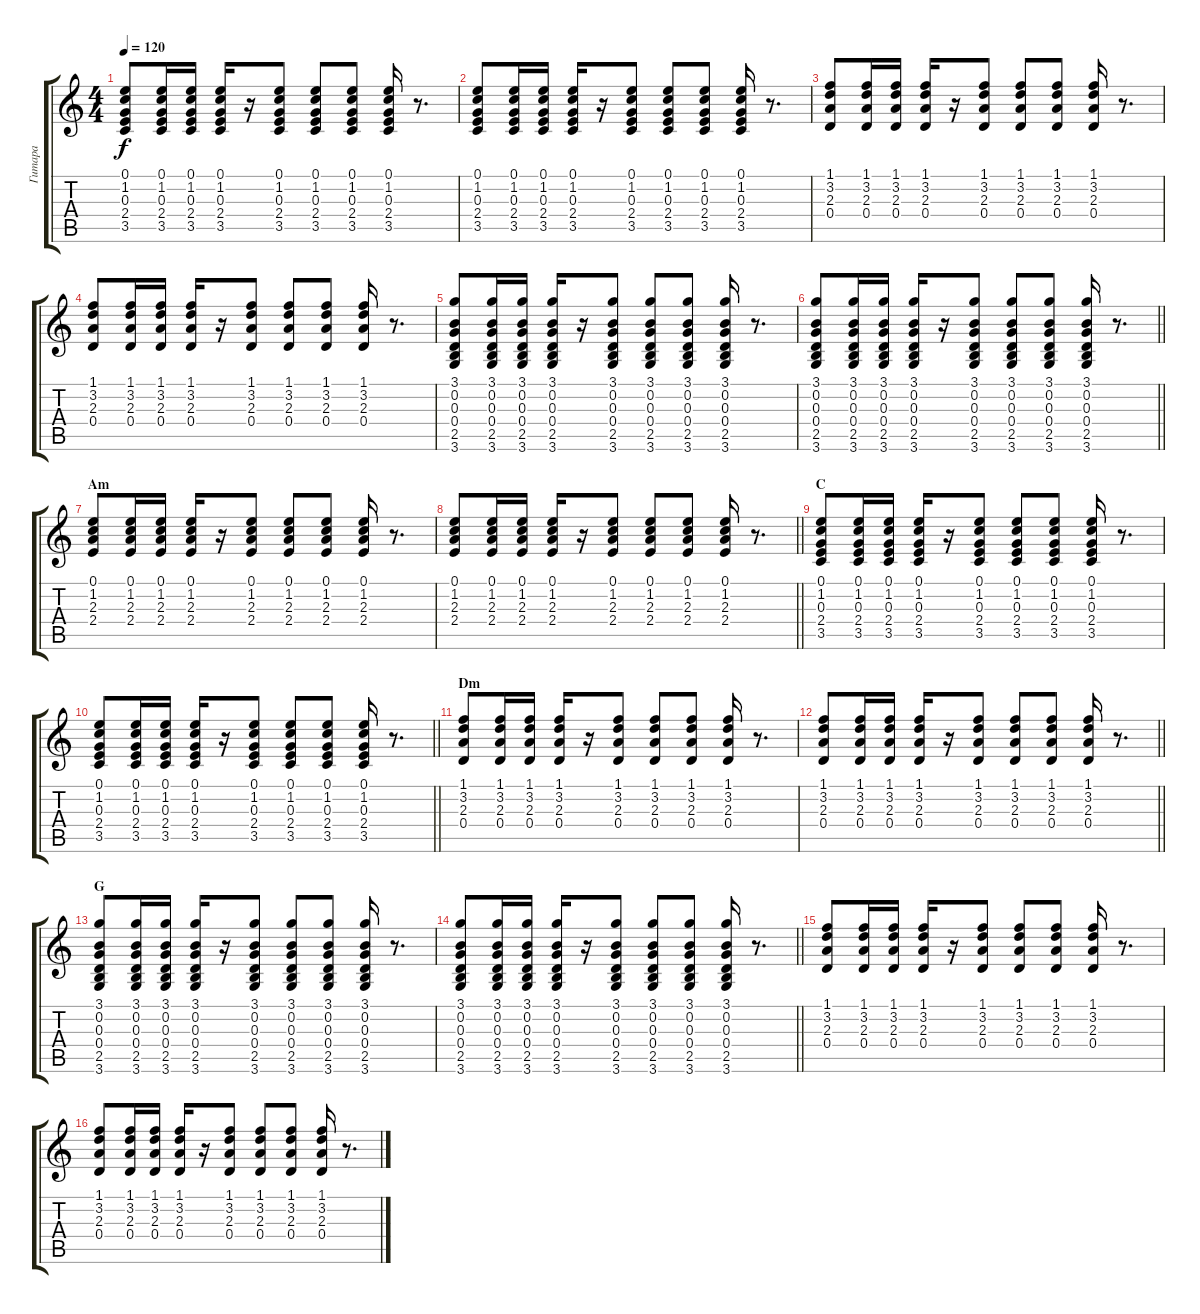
\track ("Гитара" "Гитара") {solo instrument electricguitarmuted}
\staff {score tabs}
\tuning (E4 B3 G3 D3 A2 E2) {hide}
\ts (4 4)
\tempo 120
\clef g2
\ks c
(0.1 1.2 0.3 2.4 3.5).8{dy f} (0.1 1.2 0.3 2.4 3.5).16 (0.1 1.2 0.3 2.4 3.5).16 (0.1 1.2 0.3 2.4 3.5).16 r.16 (0.1 1.2 0.3 2.4 3.5).8 (0.1 1.2 0.3 2.4 3.5).8 (0.1 1.2 0.3 2.4 3.5).8 (0.1 1.2 0.3 2.4 3.5).16 r.8{d} |
(0.1 1.2 0.3 2.4 3.5).8 (0.1 1.2 0.3 2.4 3.5).16 (0.1 1.2 0.3 2.4 3.5).16 (0.1 1.2 0.3 2.4 3.5).16 r.16 (0.1 1.2 0.3 2.4 3.5).8 (0.1 1.2 0.3 2.4 3.5).8 (0.1 1.2 0.3 2.4 3.5).8 (0.1 1.2 0.3 2.4 3.5).16 r.8{d} |
(1.1 3.2 2.3 0.4).8 (1.1 3.2 2.3 0.4).16 (1.1 3.2 2.3 0.4).16 (1.1 3.2 2.3 0.4).16 r.16 (1.1 3.2 2.3 0.4).8 (1.1 3.2 2.3 0.4).8 (1.1 3.2 2.3 0.4).8 (1.1 3.2 2.3 0.4).16 r.8{d} |
(1.1 3.2 2.3 0.4).8 (1.1 3.2 2.3 0.4).16 (1.1 3.2 2.3 0.4).16 (1.1 3.2 2.3 0.4).16 r.16 (1.1 3.2 2.3 0.4).8 (1.1 3.2 2.3 0.4).8 (1.1 3.2 2.3 0.4).8 (1.1 3.2 2.3 0.4).16 r.8{d} |
(3.1 0.2 0.3 0.4 2.5 3.6).8 (3.1 0.2 0.3 0.4 2.5 3.6).16 (3.1 0.2 0.3 0.4 2.5 3.6).16 (3.1 0.2 0.3 0.4 2.5 3.6).16 r.16 (3.1 0.2 0.3 0.4 2.5 3.6).8 (3.1 0.2 0.3 0.4 2.5 3.6).8 (3.1 0.2 0.3 0.4 2.5 3.6).8 (3.1 0.2 0.3 0.4 2.5 3.6).16 r.8{d} |
\barLineRight lightlight
(3.1 0.2 0.3 0.4 2.5 3.6).8 (3.1 0.2 0.3 0.4 2.5 3.6).16 (3.1 0.2 0.3 0.4 2.5 3.6).16 (3.1 0.2 0.3 0.4 2.5 3.6).16 r.16 (3.1 0.2 0.3 0.4 2.5 3.6).8 (3.1 0.2 0.3 0.4 2.5 3.6).8 (3.1 0.2 0.3 0.4 2.5 3.6).8 (3.1 0.2 0.3 0.4 2.5 3.6).16 r.8{d} |
\section ("" "Am")
(0.1 1.2 2.3 2.4).8 (0.1 1.2 2.3 2.4).16 (0.1 1.2 2.3 2.4).16 (0.1 1.2 2.3 2.4).16 r.16 (0.1 1.2 2.3 2.4).8 (0.1 1.2 2.3 2.4).8 (0.1 1.2 2.3 2.4).8 (0.1 1.2 2.3 2.4).16 r.8{d} |
\barLineRight lightlight
(0.1 1.2 2.3 2.4).8 (0.1 1.2 2.3 2.4).16 (0.1 1.2 2.3 2.4).16 (0.1 1.2 2.3 2.4).16 r.16 (0.1 1.2 2.3 2.4).8 (0.1 1.2 2.3 2.4).8 (0.1 1.2 2.3 2.4).8 (0.1 1.2 2.3 2.4).16 r.8{d} |
\section ("" "C")
(0.1 1.2 0.3 2.4 3.5).8 (0.1 1.2 0.3 2.4 3.5).16 (0.1 1.2 0.3 2.4 3.5).16 (0.1 1.2 0.3 2.4 3.5).16 r.16 (0.1 1.2 0.3 2.4 3.5).8 (0.1 1.2 0.3 2.4 3.5).8 (0.1 1.2 0.3 2.4 3.5).8 (0.1 1.2 0.3 2.4 3.5).16 r.8{d} |
\barLineRight lightlight
(0.1 1.2 0.3 2.4 3.5).8 (0.1 1.2 0.3 2.4 3.5).16 (0.1 1.2 0.3 2.4 3.5).16 (0.1 1.2 0.3 2.4 3.5).16 r.16 (0.1 1.2 0.3 2.4 3.5).8 (0.1 1.2 0.3 2.4 3.5).8 (0.1 1.2 0.3 2.4 3.5).8 (0.1 1.2 0.3 2.4 3.5).16 r.8{d} |
\section ("" "Dm")
(1.1 3.2 2.3 0.4).8 (1.1 3.2 2.3 0.4).16 (1.1 3.2 2.3 0.4).16 (1.1 3.2 2.3 0.4).16 r.16 (1.1 3.2 2.3 0.4).8 (1.1 3.2 2.3 0.4).8 (1.1 3.2 2.3 0.4).8 (1.1 3.2 2.3 0.4).16 r.8{d} |
\barLineRight lightlight
(1.1 3.2 2.3 0.4).8 (1.1 3.2 2.3 0.4).16 (1.1 3.2 2.3 0.4).16 (1.1 3.2 2.3 0.4).16 r.16 (1.1 3.2 2.3 0.4).8 (1.1 3.2 2.3 0.4).8 (1.1 3.2 2.3 0.4).8 (1.1 3.2 2.3 0.4).16 r.8{d} |
\section ("" "G")
(3.1 0.2 0.3 0.4 2.5 3.6).8 (3.1 0.2 0.3 0.4 2.5 3.6).16 (3.1 0.2 0.3 0.4 2.5 3.6).16 (3.1 0.2 0.3 0.4 2.5 3.6).16 r.16 (3.1 0.2 0.3 0.4 2.5 3.6).8 (3.1 0.2 0.3 0.4 2.5 3.6).8 (3.1 0.2 0.3 0.4 2.5 3.6).8 (3.1 0.2 0.3 0.4 2.5 3.6).16 r.8{d} |
\barLineRight lightlight
(3.1 0.2 0.3 0.4 2.5 3.6).8 (3.1 0.2 0.3 0.4 2.5 3.6).16 (3.1 0.2 0.3 0.4 2.5 3.6).16 (3.1 0.2 0.3 0.4 2.5 3.6).16 r.16 (3.1 0.2 0.3 0.4 2.5 3.6).8 (3.1 0.2 0.3 0.4 2.5 3.6).8 (3.1 0.2 0.3 0.4 2.5 3.6).8 (3.1 0.2 0.3 0.4 2.5 3.6).16 r.8{d} |
(1.1 3.2 2.3 0.4).8 (1.1 3.2 2.3 0.4).16 (1.1 3.2 2.3 0.4).16 (1.1 3.2 2.3 0.4).16 r.16 (1.1 3.2 2.3 0.4).8 (1.1 3.2 2.3 0.4).8 (1.1 3.2 2.3 0.4).8 (1.1 3.2 2.3 0.4).16 r.8{d} |
(1.1 3.2 2.3 0.4).8 (1.1 3.2 2.3 0.4).16 (1.1 3.2 2.3 0.4).16 (1.1 3.2 2.3 0.4).16 r.16 (1.1 3.2 2.3 0.4).8 (1.1 3.2 2.3 0.4).8 (1.1 3.2 2.3 0.4).8 (1.1 3.2 2.3 0.4).16 r.8{d}
